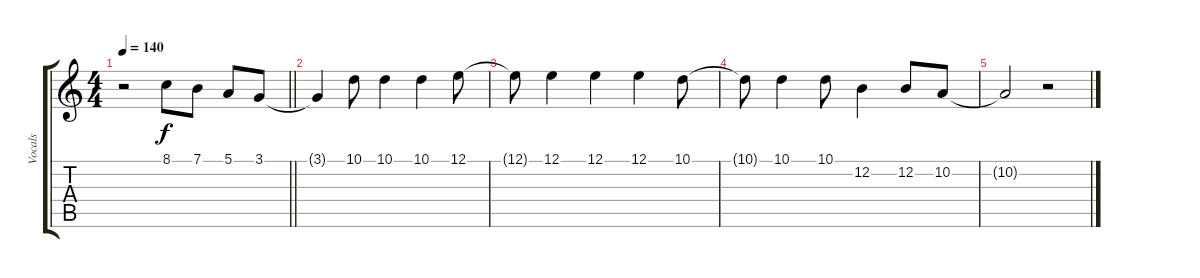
\track ("Vocals" "Vocals") {instrument lead2sawtooth}
\staff {score tabs}
\tuning (E4 B3 G3 D3 A2 E2) {hide}
\ts (4 4)
\tempo 140
\clef g2
\barLineRight lightlight
\ks c
r.2{dy f} 8.1.8 7.1.8 5.1.8 3.1.8 |
3.1{t}.4 10.1.8 10.1.4 10.1.4 12.1.8 |
12.1{t}.8 12.1.4 12.1.4 12.1.4 10.1.8 |
10.1{t}.8 10.1.4 10.1.8 12.2.4{volume 0} 12.2.8 10.2.8 |
10.2{t}.2 r.2
